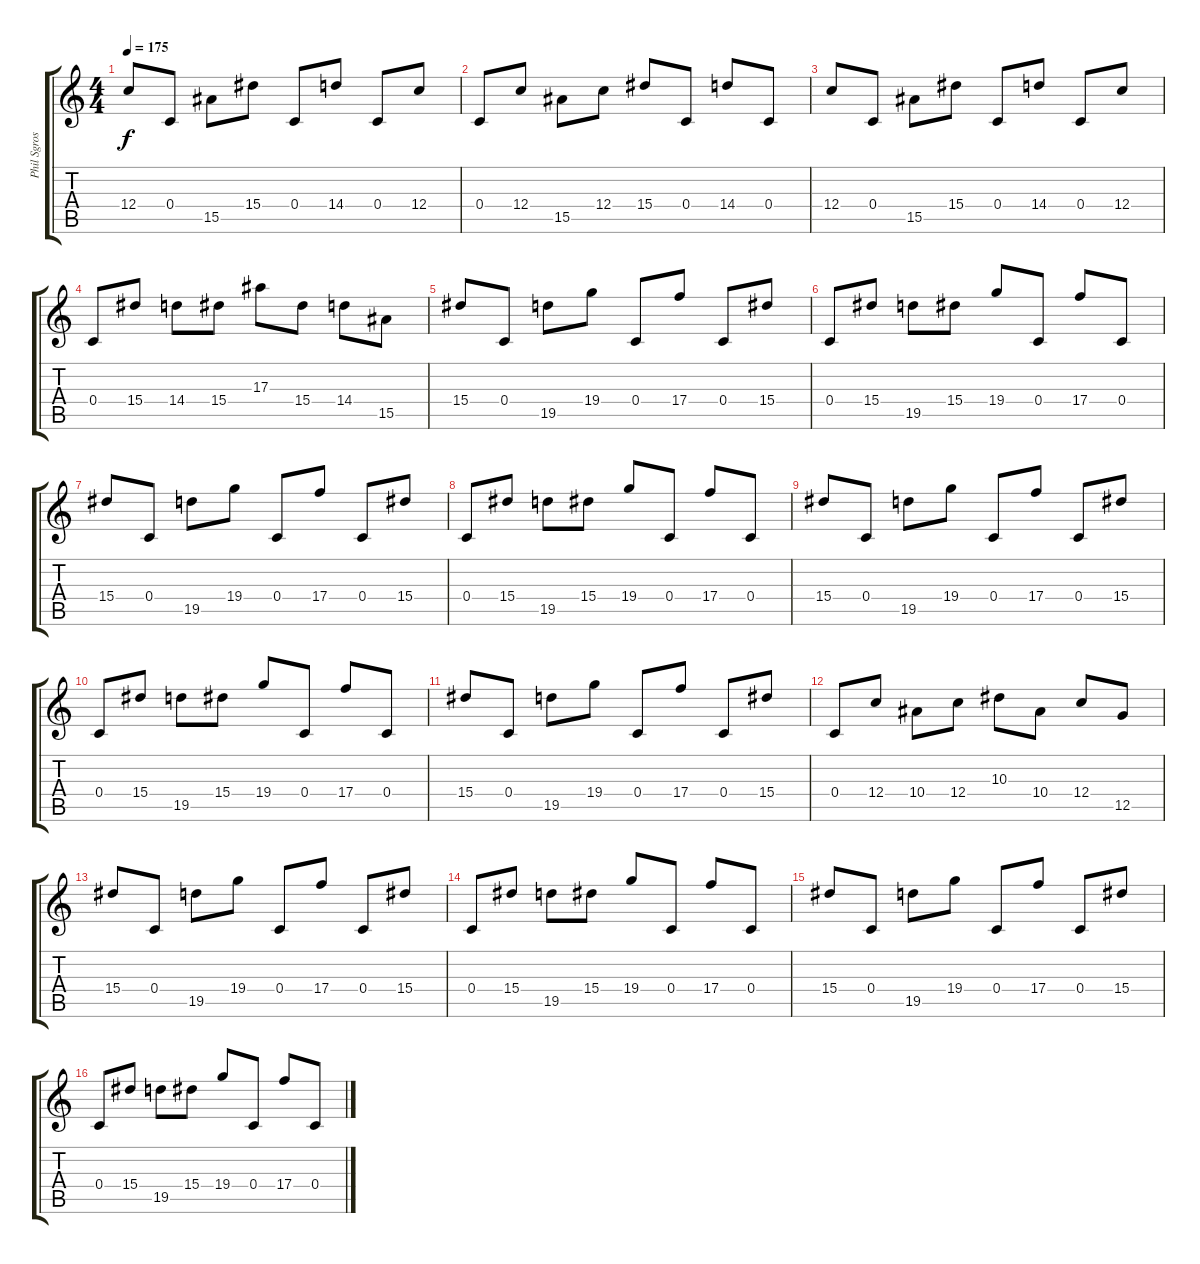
\track ("Phil Sgrosso" "Phil Sgros") {instrument distortionguitar}
\staff {score tabs}
\tuning (D4 A3 F3 C3 G2 C2) {hide}
\ts (4 4)
\tempo 175
\clef g2
\ks c
12.4.8{dy f} 0.4.8 15.5.8 15.4.8 0.4.8 14.4.8 0.4.8 12.4.8 |
0.4.8 12.4.8 15.5.8 12.4.8 15.4.8 0.4.8 14.4.8 0.4.8 |
12.4.8 0.4.8 15.5.8 15.4.8 0.4.8 14.4.8 0.4.8 12.4.8 |
0.4.8 15.4.8 14.4.8 15.4.8 17.3.8 15.4.8 14.4.8 15.5.8 |
15.4.8 0.4.8 19.5.8 19.4.8 0.4.8 17.4.8 0.4.8 15.4.8 |
0.4.8 15.4.8 19.5.8 15.4.8 19.4.8 0.4.8 17.4.8 0.4.8 |
15.4.8 0.4.8 19.5.8 19.4.8 0.4.8 17.4.8 0.4.8 15.4.8 |
0.4.8 15.4.8 19.5.8 15.4.8 19.4.8 0.4.8 17.4.8 0.4.8 |
15.4.8 0.4.8 19.5.8 19.4.8 0.4.8 17.4.8 0.4.8 15.4.8 |
0.4.8 15.4.8 19.5.8 15.4.8 19.4.8 0.4.8 17.4.8 0.4.8 |
15.4.8 0.4.8 19.5.8 19.4.8 0.4.8 17.4.8 0.4.8 15.4.8 |
0.4.8 12.4.8 10.4.8 12.4.8 10.3.8 10.4.8 12.4.8 12.5.8 |
15.4.8 0.4.8 19.5.8 19.4.8 0.4.8 17.4.8 0.4.8 15.4.8 |
0.4.8 15.4.8 19.5.8 15.4.8 19.4.8 0.4.8 17.4.8 0.4.8 |
15.4.8 0.4.8 19.5.8 19.4.8 0.4.8 17.4.8 0.4.8 15.4.8 |
0.4.8 15.4.8 19.5.8 15.4.8 19.4.8 0.4.8 17.4.8 0.4.8
